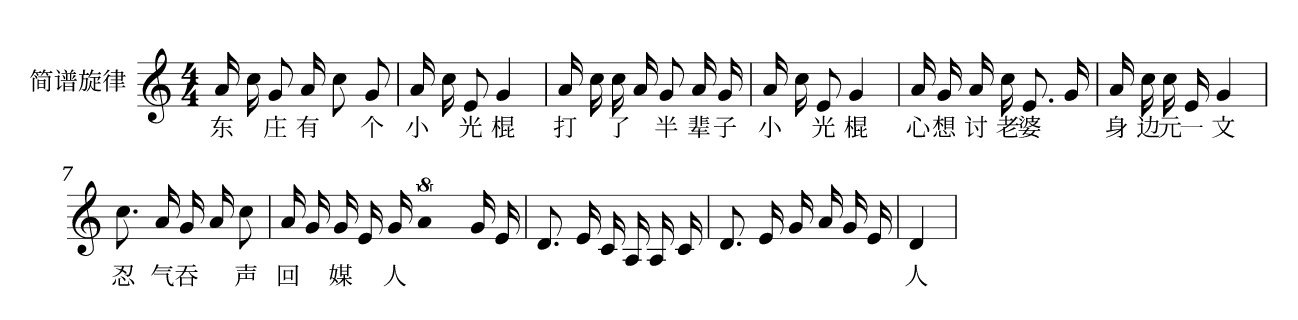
**kern	**text
*part1	*part1
*staff1	*staff1
*I"简谱旋律	*
*k[]	*
*M4/4	*
=1	=1
16a	东
16cc	.
8g	庄
16a	有
8cc	.
8g	个
=2	=2
16a	小
16cc	.
8e	光
4g	棍
=3	=3
16a	打
16cc	.
16cc	了
16a	.
8g	半
16a	辈
16g	子
=4	=4
16a	小
16cc	.
8e	光
4g	棍
=5	=5
16a	心
16g	想
16a	讨
16cc	老
8.e	婆
16g	.
=6	=6
16a	身
16cc	边
16cc	元
16e	一
4g	文
=7	=7
8.cc	忍
16a	气
16g	吞
16a	.
8cc	声
=8	=8
16a	回
16g	.
16g	媒
16e	.
16g	人
!LO:N:vis=4	!
16%5a	.
16g	.
16e	.
=9	=9
8.d	.
16e	.
16c	.
16A	.
16A	.
16c	.
=10	=10
8.d	.
16e	.
16g	.
16a	.
16g	.
16e	.
=11	=11
4d	人
=	=
*-	*-
